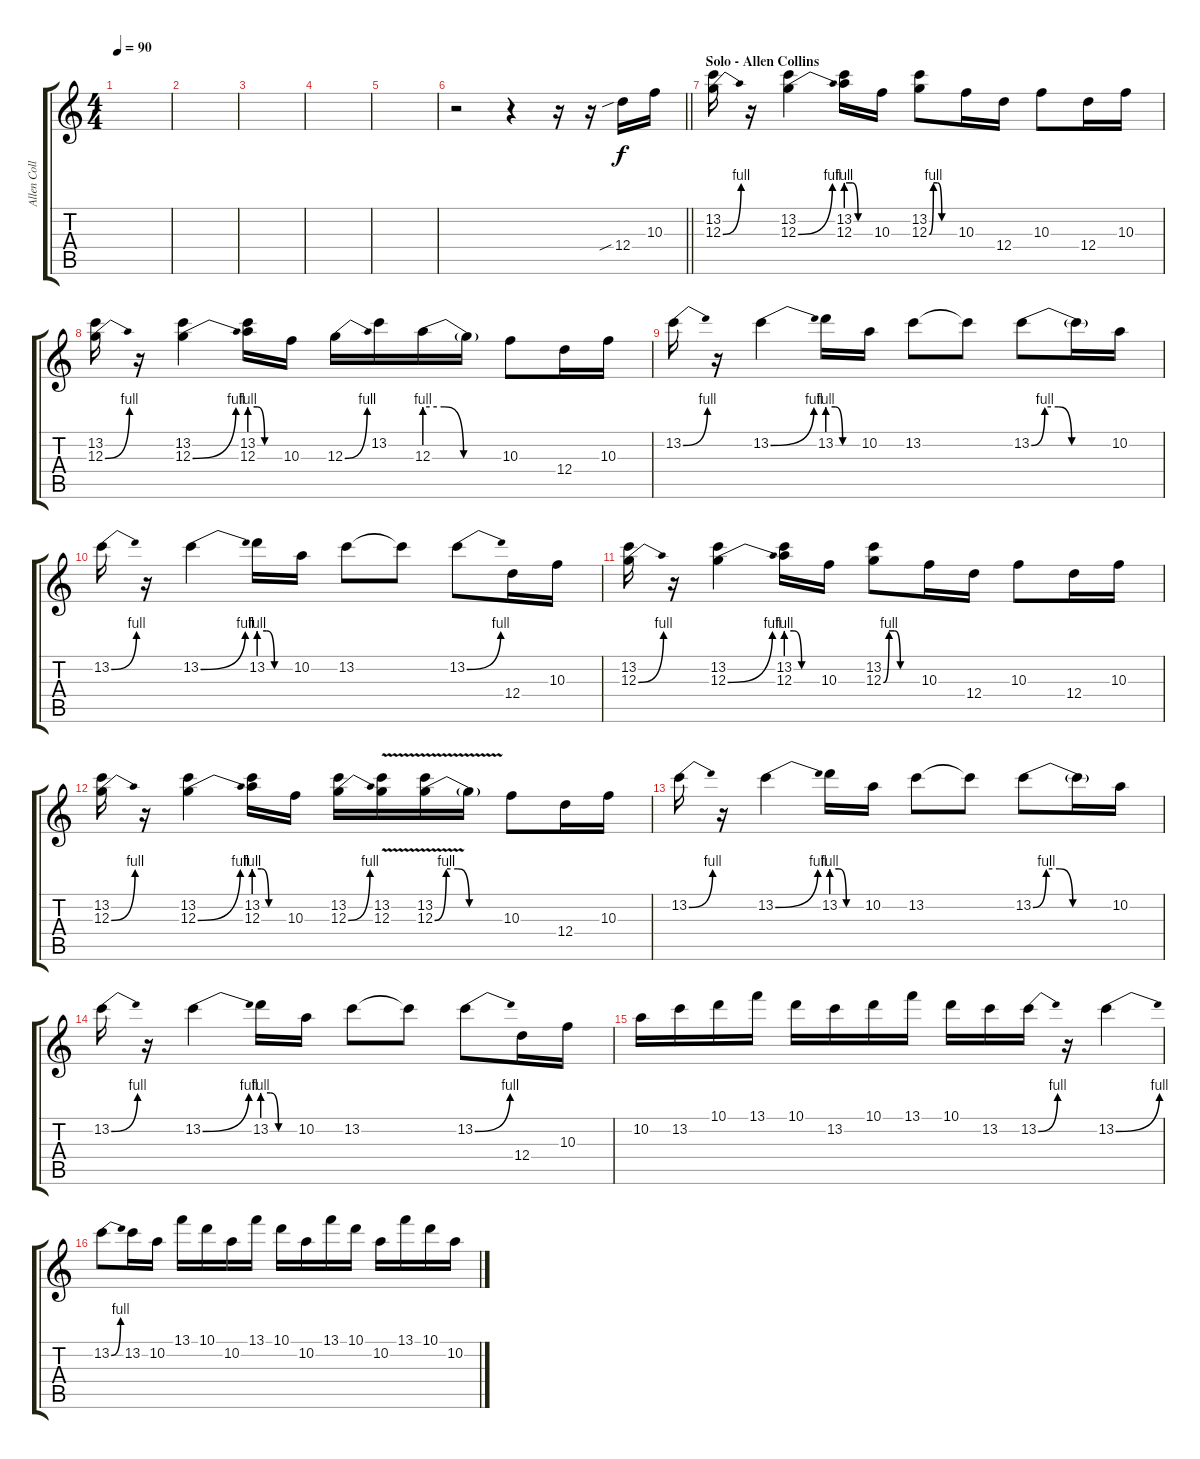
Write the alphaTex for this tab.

\track ("Allen Collins (Final Solo)" "Allen Coll") {instrument distortionguitar}
\staff {score tabs}
\tuning (E4 B3 G3 D3 A2 E2) {hide}
\ts (4 4)
\tempo 90
\clef g2
\ks c
|
|
|
|
|
\barLineRight lightlight
r.2 r.4 r.16 r.16 12.4{sib}.16 10.3.16 |
\section ("" "Solo - Allen Collins")
(13.2 12.3{be (bend 0 0 60 4)}).16 r.16 (13.2 12.3{be (bend 0 0 60 4)}).4 (13.2 12.3{be (custom 0 4 15 4 30 0 60 0)}).16 10.3.16 (13.2 12.3{be (custom 0 0 10 4 20 4 30 0 60 0)}).8 10.3.16 12.4.16 10.3.8 12.4.16 10.3.16 |
(13.2 12.3{be (bend 0 0 60 4)}).16 r.16 (13.2 12.3{be (bend 0 0 60 4)}).4 (13.2 12.3{be (custom 0 4 15 4 30 0 60 0)}).16 10.3.16 12.3{be (bend 0 0 60 4)}.16 13.2.16 12.3{be (custom 0 4 15 4 30 0 60 0)}.16 12.3{t}.16 10.3.8 12.4.16 10.3.16 |
13.2{be (bend 0 0 60 4)}.16 r.16 13.2{be (bend 0 0 60 4)}.4 13.2{be (custom 0 4 15 4 30 0 60 0)}.16 10.2.16 13.2.8 13.2{t}.8 13.2{be (custom 0 0 10 4 20 4 30 0 60 0)}.8 13.2{t}.16 10.2.16 |
13.2{be (bend 0 0 60 4)}.16 r.16 13.2{be (bend 0 0 60 4)}.4 13.2{be (custom 0 4 15 4 30 0 60 0)}.16 10.2.16 13.2.8 13.2{t}.8 13.2{be (bend 0 0 60 4)}.8 12.4.16 10.3.16 |
(13.2 12.3{be (bend 0 0 60 4)}).16 r.16 (13.2 12.3{be (bend 0 0 60 4)}).4 (13.2 12.3{be (custom 0 4 15 4 30 0 60 0)}).16 10.3.16 (13.2 12.3{be (custom 0 0 10 4 20 4 30 0 60 0)}).8 10.3.16 12.4.16 10.3.8 12.4.16 10.3.16 |
(13.2 12.3{be (bend 0 0 60 4)}).16 r.16 (13.2 12.3{be (bend 0 0 60 4)}).4 (13.2 12.3{be (custom 0 4 15 4 30 0 60 0)}).16 10.3.16 (13.2 12.3{be (bend 0 0 60 4)}).16 (13.2{v} 12.3{v}).16 (13.2{v} 12.3{be (custom 0 0 10 4 20 4 30 0 60 0) v}).16 12.3{t}.16 10.3.8 12.4.16 10.3.16 |
13.2{be (bend 0 0 60 4)}.16 r.16 13.2{be (bend 0 0 60 4)}.4 13.2{be (custom 0 4 15 4 30 0 60 0)}.16 10.2.16 13.2.8 13.2{t}.8 13.2{be (custom 0 0 10 4 20 4 30 0 60 0)}.8 13.2{t}.16 10.2.16 |
13.2{be (bend 0 0 60 4)}.16 r.16 13.2{be (bend 0 0 60 4)}.4 13.2{be (custom 0 4 15 4 30 0 60 0)}.16 10.2.16 13.2.8 13.2{t}.8 13.2{be (bend 0 0 60 4)}.8 12.4.16 10.3.16 |
10.2.16 13.2.16 10.1.16 13.1.16 10.1.16 13.2.16 10.1.16 13.1.16 10.1.16 13.2.16 13.2{be (bend 0 0 60 4)}.16 r.16 13.2{be (bend 0 0 60 4)}.4 |
13.2{be (bend 0 0 60 4)}.8 13.2.16 10.2.16 13.1.16 10.1.16 10.2.16 13.1.16 10.1.16 10.2.16 13.1.16 10.1.16 10.2.16 13.1.16 10.1.16 10.2.16
